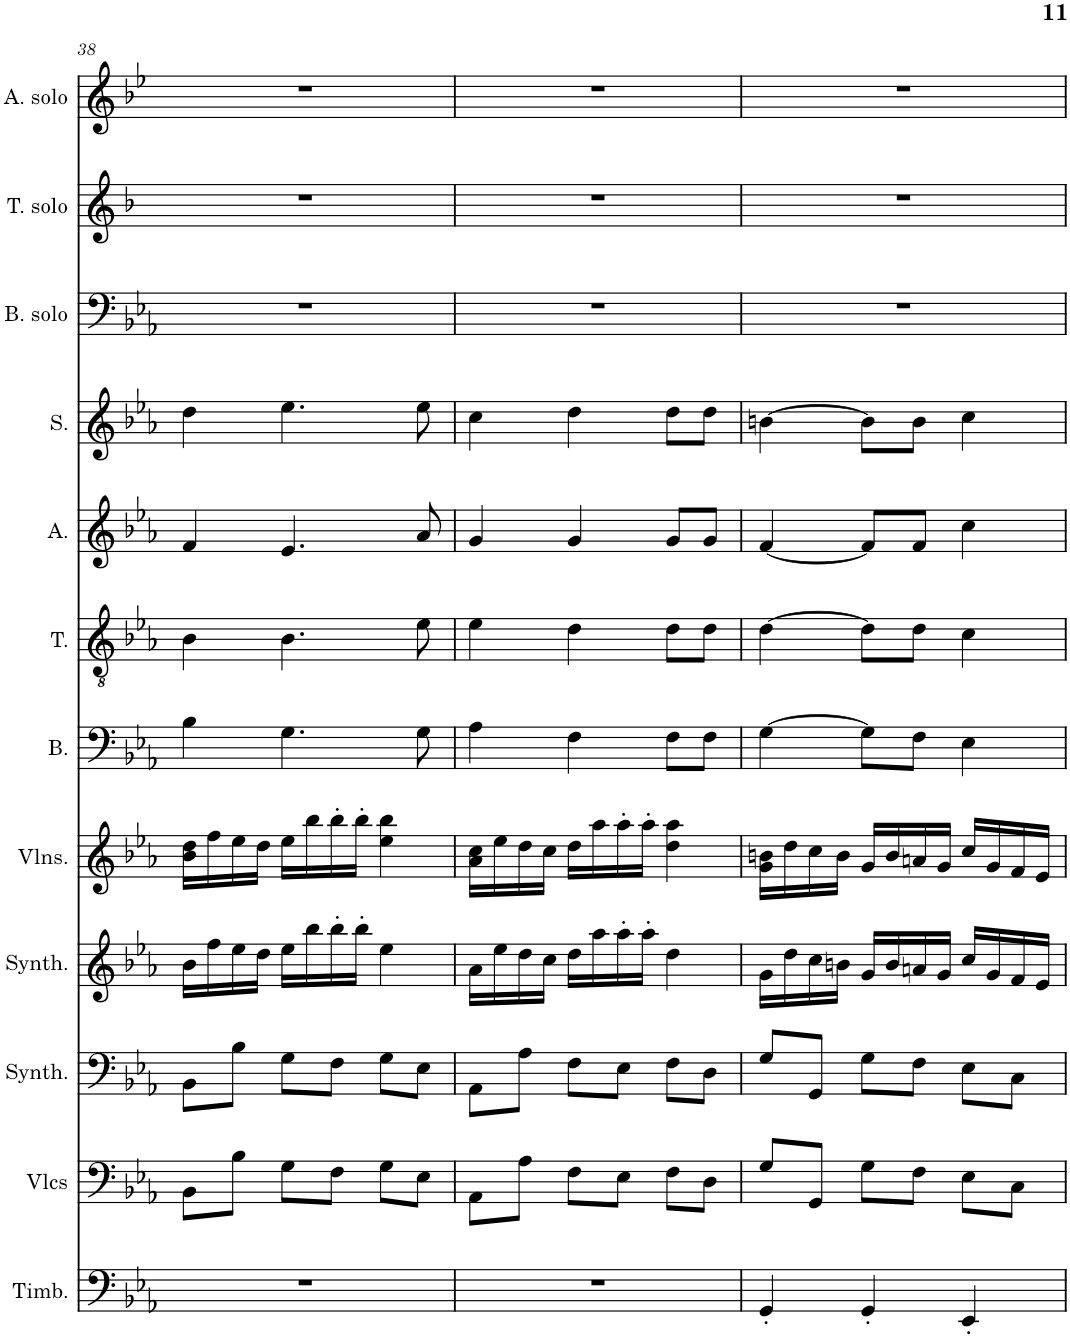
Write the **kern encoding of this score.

**kern	**kern	**kern	**kern	**kern	**kern	**kern	**kern	**kern	**kern	**kern	**kern
*part12	*part11	*part10	*part9	*part8	*part7	*part6	*part5	*part4	*part3	*part2	*part1
*staff12	*staff11	*staff10	*staff9	*staff8	*staff7	*staff6	*staff5	*staff4	*staff3	*staff2	*staff1
*I"Timbales, Staff-1	*I"Violoncelles, D'Bass/Strings, etc	*I"Synthétiseur d'instruments à cordes, Synth strings, etc	*I"Synthétiseur d'instruments à cordes, Synth strings 2	*I"Violons, 1st violins	*I"Basse	*I"Ténor	*I"Alto	*I"Soprano	*I"Basse Solo	*I"Tenor Solo	*I"Alto Solo
*I'Timb.	*I'Vlcs	*I'Synth.	*I'Synth.	*I'Vlns.	*I'B.	*I'T.	*I'A.	*I'S.	*I'B. solo	*I'T. solo	*I'A. solo
!!LO:PB:g=z
*clefF4	*clefF4	*clefF4	*clefG2	*clefG2	*clefF4	*clefGv2	*clefG2	*clefG2	*clefF4	*clefG2	*clefG2
*	*	*	*	*	*	*	*	*	*	*Trd8c14	*Trd4c7
*k[b-e-a-]	*k[b-e-a-]	*k[b-e-a-]	*k[b-e-a-]	*k[b-e-a-]	*k[b-e-a-]	*k[b-e-a-]	*k[b-e-a-]	*k[b-e-a-]	*k[b-e-a-]	*k[b-]	*k[b-e-]
*M3/4	*M3/4	*M3/4	*M3/4	*M3/4	*M3/4	*M3/4	*M3/4	*M3/4	*M3/4	*M3/4	*M3/4
=38	=38	=38	=38	=38	=38	=38	=38	=38	=38	=38	=38
2.r	8BB-\L	8BB-\L	16b-\LL	16b-\ 16dd\LL	4B-\	4B-\	4f/	4dd\	2.r	2.r	2.r
.	.	.	16ff\	16ff\	.	.	.	.	.	.	.
.	8B-\J	8B-\J	16ee-\	16ee-\	.	.	.	.	.	.	.
.	.	.	16dd\JJ	16dd\JJ	.	.	.	.	.	.	.
.	8G\L	8G\L	16ee-\LL	16ee-\LL	4.G\	4.B-\	4.e-/	4.ee-\	.	.	.
.	.	.	16bb-\	16bb-\	.	.	.	.	.	.	.
.	8F\J	8F\J	16bb-'\	16bb-'\	.	.	.	.	.	.	.
.	.	.	16bb-'\JJ	16bb-'\JJ	.	.	.	.	.	.	.
.	8G\L	8G\L	4ee-\	4ee-\ 4bb-\	.	.	.	.	.	.	.
.	8E-\J	8E-\J	.	.	8G\	8e-\	8a-/	8ee-\	.	.	.
=39	=39	=39	=39	=39	=39	=39	=39	=39	=39	=39	=39
2.r	8AA-\L	8AA-\L	16a-\LL	16a-\ 16cc\LL	4A-\	4e-\	4g/	4cc\	2.r	2.r	2.r
.	.	.	16ee-\	16ee-\	.	.	.	.	.	.	.
.	8A-\J	8A-\J	16dd\	16dd\	.	.	.	.	.	.	.
.	.	.	16cc\JJ	16cc\JJ	.	.	.	.	.	.	.
.	8F\L	8F\L	16dd\LL	16dd\LL	4F\	4d\	4g/	4dd\	.	.	.
.	.	.	16aa-\	16aa-\	.	.	.	.	.	.	.
.	8E-\J	8E-\J	16aa-'\	16aa-'\	.	.	.	.	.	.	.
.	.	.	16aa-'\JJ	16aa-'\JJ	.	.	.	.	.	.	.
.	8F\L	8F\L	4dd\	4dd\ 4aa-\	8F\L	8d\L	8g/L	8dd\L	.	.	.
.	8D\J	8D\J	.	.	8F\J	8d\J	8g/J	8dd\J	.	.	.
=40	=40	=40	=40	=40	=40	=40	=40	=40	=40	=40	=40
4GG'/	8G/L	8G/L	16g\LL	16g\ 16bn\LL	[4G\	[4d\	[4f/	[4bn\	2.r	2.r	2.r
.	.	.	16dd\	16dd\	.	.	.	.	.	.	.
.	8GG/J	8GG/J	16cc\	16cc\	.	.	.	.	.	.	.
.	.	.	16bn\JJ	16b\JJ	.	.	.	.	.	.	.
4GG'/	8G\L	8G\L	16g/LL	16g/LL	8G\L]	8d\L]	8f/L]	8b\L]	.	.	.
.	.	.	16b/	16b/	.	.	.	.	.	.	.
.	8F\J	8F\J	16an/	16an/	8F\J	8d\J	8f/J	8b\J	.	.	.
.	.	.	16g/JJ	16g/JJ	.	.	.	.	.	.	.
4EE-'/	8E-\L	8E-\L	16cc/LL	16cc/LL	4E-\	4c\	4cc\	4cc\	.	.	.
.	.	.	16g/	16g/	.	.	.	.	.	.	.
.	8C\J	8C\J	16f/	16f/	.	.	.	.	.	.	.
.	.	.	16e-/JJ	16e-/JJ	.	.	.	.	.	.	.
=	=	=	=	=	=	=	=	=	=	=	=
*-	*-	*-	*-	*-	*-	*-	*-	*-	*-	*-	*-
